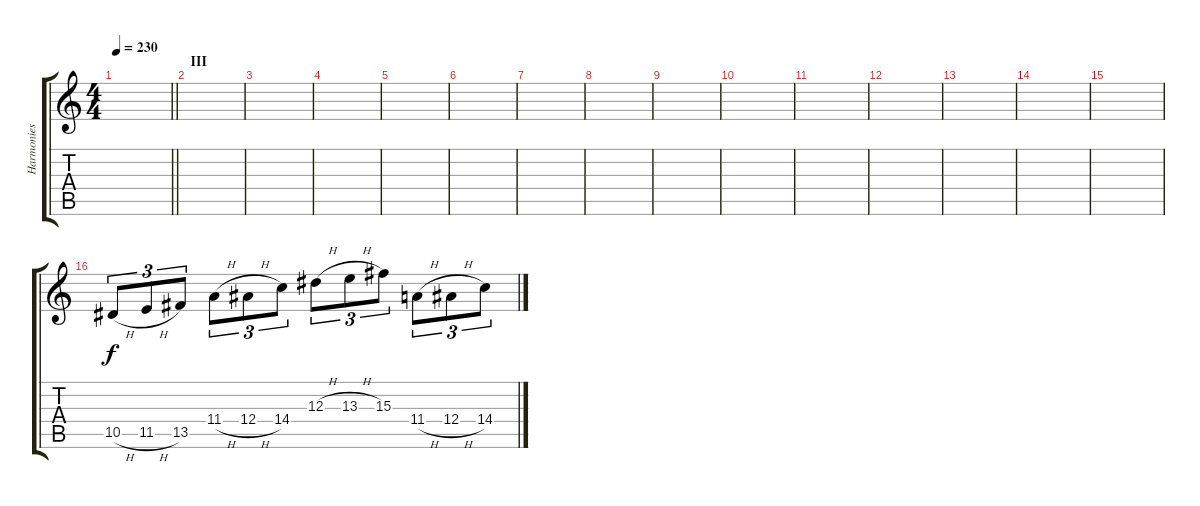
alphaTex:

\track ("Harmonies" "Harmonies") {instrument distortionguitar}
\staff {score tabs}
\tuning (C4 G3 Eb3 Bb2 F2 C2) {hide}
\ts (4 4)
\tempo 230
\clef g2
\barLineRight lightlight
\ks c
|
\section ("" "III")
|
|
|
|
|
|
|
|
|
|
|
|
|
|
10.5{h}.8{tu (3 2)} 11.5{h}.8{tu (3 2)} 13.5.8{tu (3 2)} 11.4{h}.8{tu (3 2)} 12.4{h}.8{tu (3 2)} 14.4.8{tu (3 2)} 12.3{h}.8{tu (3 2)} 13.3{h}.8{tu (3 2)} 15.3.8{tu (3 2)} 11.4{h}.8{tu (3 2)} 12.4{h}.8{tu (3 2)} 14.4.8{tu (3 2)}
